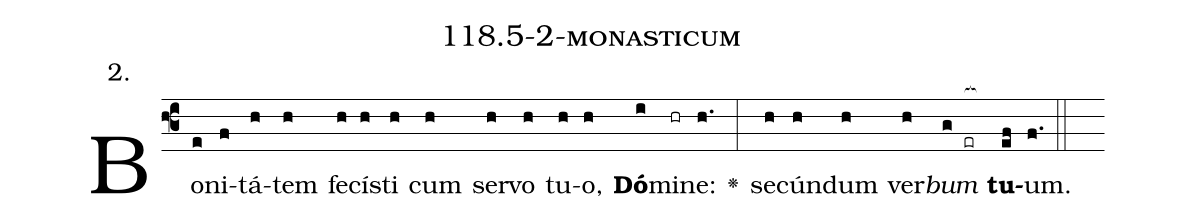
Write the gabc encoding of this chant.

name: 118.5-2-monasticum;
annotation: 2.;
%%
(f3)Bo(e)ni(f)tá(h)tem(h) fe(h)cís(h)ti(h) cum(h) ser(h)vo(h) tu(h)o,(h) <b>Dó</b>(i)mi(hr)ne:(h.) <v>\greheightstar</v>(:) se(h)cún(h)dum(h) ver(h)<i>bum</i>(g er[ocb:1{]) <b>tu</b>(ef[ocb:0}])um.(f.) (::)


%E(h) u(h) o(h) u(g) a(ef) e.(f.) (::)
